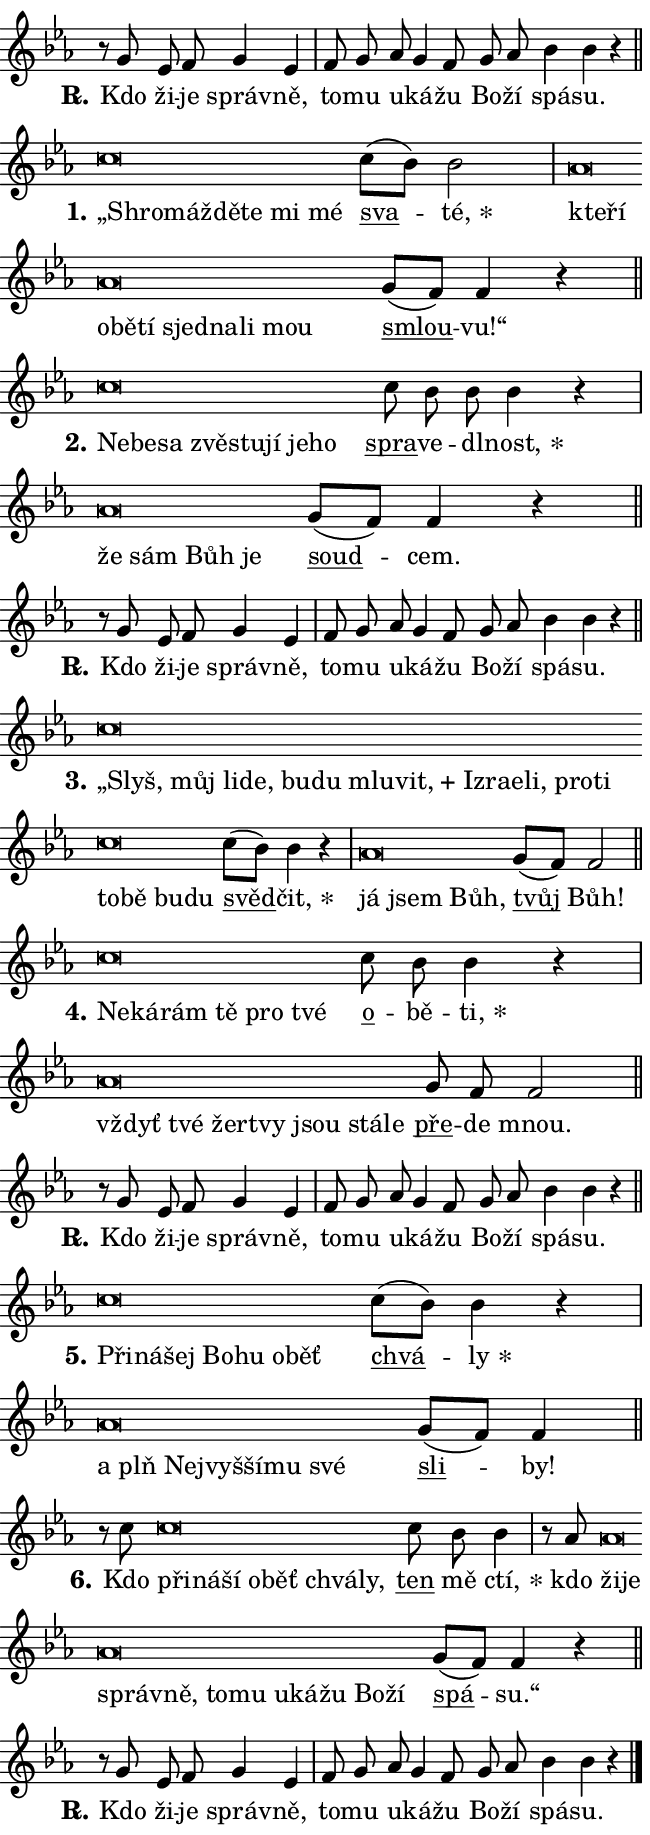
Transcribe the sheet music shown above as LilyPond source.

\version "2.24.0"
\header { tagline = "" }
\paper {
  indent = 0\cm
  top-margin = 0\cm
  right-margin = 0.13\cm % to fit lyric hyphens
  bottom-margin = 0\cm
  left-margin = 0\cm
  paper-width = 11\cm
  page-breaking = #ly:one-page-breaking
  system-system-spacing.basic-distance = #11
  score-system-spacing.basic-distance = #11
  ragged-last = ##f
}


%% Author: Thomas Morley
%% https://lists.gnu.org/archive/html/lilypond-user/2020-05/msg00002.html
#(define (line-position grob)
"Returns position of @var[grob} in current system:
   @code{'start}, if at first time-step
   @code{'end}, if at last time-step
   @code{'middle} otherwise
"
  (let* ((col (ly:item-get-column grob))
         (ln (ly:grob-object col 'left-neighbor))
         (rn (ly:grob-object col 'right-neighbor))
         (col-to-check-left (if (ly:grob? ln) ln col))
         (col-to-check-right (if (ly:grob? rn) rn col))
         (break-dir-left
           (and
             (ly:grob-property col-to-check-left 'non-musical #f)
             (ly:item-break-dir col-to-check-left)))
         (break-dir-right
           (and
             (ly:grob-property col-to-check-right 'non-musical #f)
             (ly:item-break-dir col-to-check-right))))
        (cond ((eqv? 1 break-dir-left) 'start)
              ((eqv? -1 break-dir-right) 'end)
              (else 'middle))))

#(define (tranparent-at-line-position vctor)
  (lambda (grob)
  "Relying on @code{line-position} select the relevant enry from @var{vctor}.
Used to determine transparency,"
    (case (line-position grob)
      ((end) (not (vector-ref vctor 0)))
      ((middle) (not (vector-ref vctor 1)))
      ((start) (not (vector-ref vctor 2))))))

noteHeadBreakVisibility =
#(define-music-function (break-visibility)(vector?)
"Makes @code{NoteHead}s transparent relying on @var{break-visibility}"
#{
  \override NoteHead.transparent =
    #(tranparent-at-line-position break-visibility)
#})

#(define delete-ledgers-for-transparent-note-heads
  (lambda (grob)
    "Reads whether a @code{NoteHead} is transparent.
If so this @code{NoteHead} is removed from @code{'note-heads} from
@var{grob}, which is supposed to be @code{LedgerLineSpanner}.
As a result ledgers are not printed for this @code{NoteHead}"
    (let* ((nhds-array (ly:grob-object grob 'note-heads))
           (nhds-list
             (if (ly:grob-array? nhds-array)
                 (ly:grob-array->list nhds-array)
                 '()))
           ;; Relies on the transparent-property being done before
           ;; Staff.LedgerLineSpanner.after-line-breaking is executed.
           ;; This is fragile ...
           (to-keep
             (remove
               (lambda (nhd)
                 (ly:grob-property nhd 'transparent #f))
               nhds-list)))
      ;; TODO find a better method to iterate over grob-arrays, similiar
      ;; to filter/remove etc for lists
      ;; For now rebuilt from scratch
      (set! (ly:grob-object grob 'note-heads)  '())
      (for-each
        (lambda (nhd)
          (ly:pointer-group-interface::add-grob grob 'note-heads nhd))
        to-keep))))

squashNotes = {
  \override NoteHead.X-extent = #'(-0.2 . 0.2)
  \override NoteHead.Y-extent = #'(-0.75 . 0)
  \override NoteHead.stencil =
    #(lambda (grob)
       (let ((pos (ly:grob-property grob 'staff-position)))
         (begin
           (if (< pos -7) (display "ERROR: Lower brevis then expected\n") (display ""))
           (if (<= pos -6) ly:text-interface::print ly:note-head::print))))
}
unSquashNotes = {
  \revert NoteHead.X-extent
  \revert NoteHead.Y-extent
  \revert NoteHead.stencil
}

hideNotes = \noteHeadBreakVisibility #begin-of-line-visible
unHideNotes = \noteHeadBreakVisibility #all-visible

% work-around for resetting accidentals
% https://lilypond.org/doc/v2.23/Documentation/notation/displaying-rhythms#unmetered-music
cadenzaMeasure = {
  \cadenzaOff
  \partial 1024 s1024
  \cadenzaOn
}

#(define-markup-command (accent layout props text) (markup?)
  "Underline accented syllable"
  (interpret-markup layout props
    #{\markup \override #'(offset . 4.3) \underline { #text }#}))

responsum = \markup \concat {
  "R" \hspace #-1.05 \path #0.1 #'((moveto 0 0.07) (lineto 0.9 0.8)) \hspace #0.05 "."
}

spaceSize = #0.6828661417322834 % exact space size for TeX Gyre Schola

\layout {
  \context {
    \Staff
    \remove "Time_signature_engraver"
    \override LedgerLineSpanner.after-line-breaking = #delete-ledgers-for-transparent-note-heads
  }
  \context {
    \Lyrics {
      \override LyricSpace.minimum-distance = \spaceSize
      \override LyricText.font-name = #"TeX Gyre Schola"
      \override LyricText.font-size = 1
      \override StanzaNumber.font-name = #"TeX Gyre Schola Bold"
      \override StanzaNumber.font-size = 1
    }
  }
  \context {
    \Score 
    \override NoteHead.text =
      #(lambda (grob) 
        (let ((pos (ly:grob-property grob 'staff-position)))
          #{\markup {
            \combine
              \halign #-0.55 \raise #(if (= pos -6) 0 0.5) \override #'(thickness . 2) \draw-line #'(3.2 . 0)
              \musicglyph "noteheads.sM1"
          }#}))
  }
}

% magnetic-lyrics.ily
%
%   written by
%     Jean Abou Samra <jean@abou-samra.fr>
%     Werner Lemberg <wl@gnu.org>
%
%   adapted by
%     Jiri Hon <jiri.hon@gmail.com>
%
% Version 2022-Apr-15

% https://www.mail-archive.com/lilypond-user@gnu.org/msg149350.html

#(define (Left_hyphen_pointer_engraver context)
   "Collect syllable-hyphen-syllable occurrences in lyrics and store
them in properties.  This engraver only looks to the left.  For
example, if the lyrics input is @code{foo -- bar}, it does the
following.

@itemize @bullet
@item
Set the @code{text} property of the @code{LyricHyphen} grob between
@q{foo} and @q{bar} to @code{foo}.

@item
Set the @code{left-hyphen} property of the @code{LyricText} grob with
text @q{foo} to the @code{LyricHyphen} grob between @q{foo} and
@q{bar}.
@end itemize

Use this auxiliary engraver in combination with the
@code{lyric-@/text::@/apply-@/magnetic-@/offset!} hook."
   (let ((hyphen #f)
         (text #f))
     (make-engraver
      (acknowledgers
       ((lyric-syllable-interface engraver grob source-engraver)
        (set! text grob)))
      (end-acknowledgers
       ((lyric-hyphen-interface engraver grob source-engraver)
        ;(when (not (grob::has-interface grob 'lyric-space-interface))
          (set! hyphen grob)));)
      ((stop-translation-timestep engraver)
       (when (and text hyphen)
         (ly:grob-set-object! text 'left-hyphen hyphen))
       (set! text #f)
       (set! hyphen #f)))))

#(define (lyric-text::apply-magnetic-offset! grob)
   "If the space between two syllables is less than the value in
property @code{LyricText@/.details@/.squash-threshold}, move the right
syllable to the left so that it gets concatenated with the left
syllable.

Use this function as a hook for
@code{LyricText@/.after-@/line-@/breaking} if the
@code{Left_@/hyphen_@/pointer_@/engraver} is active."
   (let ((hyphen (ly:grob-object grob 'left-hyphen #f)))
     (when hyphen
       (let ((left-text (ly:spanner-bound hyphen LEFT)))
         (when (grob::has-interface left-text 'lyric-syllable-interface)
           (let* ((common (ly:grob-common-refpoint grob left-text X))
                  (this-x-ext (ly:grob-extent grob common X))
                  (left-x-ext
                   (begin
                     ;; Trigger magnetism for left-text.
                     (ly:grob-property left-text 'after-line-breaking)
                     (ly:grob-extent left-text common X)))
                  ;; `delta` is the gap width between two syllables.
                  (delta (- (interval-start this-x-ext)
                            (interval-end left-x-ext)))
                  (details (ly:grob-property grob 'details))
                  (threshold (assoc-get 'squash-threshold details 0.2)))
             (when (< delta threshold)
               (let* (;; We have to manipulate the input text so that
                      ;; ligatures crossing syllable boundaries are not
                      ;; disabled.  For languages based on the Latin
                      ;; script this is essentially a beautification.
                      ;; However, for non-Western scripts it can be a
                      ;; necessity.
                      (lt (ly:grob-property left-text 'text))
                      (rt (ly:grob-property grob 'text))
                      (is-space (grob::has-interface hyphen 'lyric-space-interface))
                      (space (if is-space " " ""))
                      (extra-delta (if is-space spaceSize 0))
                      ;; Append new syllable.
                      (ltrt-space (if (and (string? lt) (string? rt))
                                (string-append lt space rt)
                                (make-concat-markup (list lt space rt))))
                      ;; Right-align `ltrt` to the right side.
                      (ltrt-space-markup (grob-interpret-markup
                               grob
                               (make-translate-markup
                                (cons (interval-length this-x-ext) 0)
                                (make-right-align-markup ltrt-space)))))
                 (begin
                   ;; Don't print `left-text`.
                   (ly:grob-set-property! left-text 'stencil #f)
                   ;; Set text and stencil (which holds all collected
                   ;; syllables so far) and shift it to the left.
                   (ly:grob-set-property! grob 'text ltrt-space)
                   (ly:grob-set-property! grob 'stencil ltrt-space-markup)
                   (ly:grob-translate-axis! grob (- (- delta extra-delta)) X))))))))))


#(define (lyric-hyphen::displace-bounds-first grob)
   ;; Make very sure this callback isn't triggered too early.
   (let ((left (ly:spanner-bound grob LEFT))
         (right (ly:spanner-bound grob RIGHT)))
     (ly:grob-property left 'after-line-breaking)
     (ly:grob-property right 'after-line-breaking)
     (ly:lyric-hyphen::print grob)))

squashThreshold = #0.4

\layout {
  \context {
    \Lyrics
    \consists #Left_hyphen_pointer_engraver
    \override LyricText.after-line-breaking =
      #lyric-text::apply-magnetic-offset!
    \override LyricHyphen.stencil = #lyric-hyphen::displace-bounds-first
    \override LyricText.details.squash-threshold = \squashThreshold
    \override LyricHyphen.minimum-distance = 0
    \override LyricHyphen.minimum-length = \squashThreshold
  }
}

squashText = \override LyricText.details.squash-threshold = 9999
unSquashText = \override LyricText.details.squash-threshold = \squashThreshold

leftText = \override LyricText.self-alignment-X = #LEFT
unLeftText = \revert LyricText.self-alignment-X

starOffset = #(lambda (grob) 
                (let ((x_offset (ly:self-alignment-interface::aligned-on-x-parent grob)))
                  (if (= x_offset 0) 0 (+ x_offset 1.2))))

star = #(define-music-function (syllable)(string?)
"Append star separator at the end of a syllable"
#{
  \once \override LyricText.X-offset = #starOffset
  \lyricmode { \markup {
    #syllable
    \override #'((font-name . "TeX Gyre Schola Bold")) \hspace #0.2 \lower #0.65 \larger "*"
  } }
#})

starAccent = #(define-music-function (syllable)(string?)
"Append star separator at the end of a syllable and make accent"
#{
  \once \override LyricText.X-offset = #starOffset
  \lyricmode { \markup {
    \accent #syllable
    \override #'((font-name . "TeX Gyre Schola Bold")) \hspace #0.2 \lower #0.65 \larger "*"
  } }
#})

breath = #(define-music-function (syllable)(string?)
"Append breathing indicator at the end of a syllable"
#{
  \lyricmode { \markup { #syllable "+" } }
#})

optionalBreath = #(define-music-function (syllable)(string?)
"Append optional breathing indicator at the end of a syllable"
#{
  \lyricmode { \markup { #syllable "(+)" } }
#})


\score {
    <<
        \new Voice = "melody" { \cadenzaOn \key es \major \relative { r8 g' es f g4 es \cadenzaMeasure \bar "|" f8 g \bar "" as g4 f8 \bar "" g as \bar "" bes4 bes r \cadenzaMeasure \bar "||" \break } }
        \new Lyrics \lyricsto "melody" { \lyricmode { \set stanza = \responsum
Kdo ži -- je správ -- ně, to -- mu u -- ká -- žu Bo -- ží spá -- su. } }
    >>
    \layout {}
}

\score {
    <<
        \new Voice = "melody" { \cadenzaOn \key es \major \relative { \squashNotes c''\breve*1/16 \hideNotes \breve*1/16 \bar "" \breve*1/16 \bar "" \breve*1/16 \bar "" \breve*1/16 \breve*1/16 \bar "" \unHideNotes \unSquashNotes \bar "" c8[( bes)] bes2 \cadenzaMeasure \bar "|" \squashNotes as\breve*1/16 \hideNotes \breve*1/16 \bar "" \breve*1/16 \bar "" \breve*1/16 \bar "" \breve*1/16 \bar "" \breve*1/16 \bar "" \breve*1/16 \bar "" \breve*1/16 \breve*1/16 \bar "" \unHideNotes \unSquashNotes \bar "" g8[( f)] f4 r \cadenzaMeasure \bar "||" \break } }
        \new Lyrics \lyricsto "melody" { \lyricmode { \set stanza = "1."
\leftText „Shro -- \squashText máž -- dě -- te mi mé \unLeftText \unSquashText \markup \accent sva -- \star té, \leftText kte -- \squashText ří o -- bě -- tí sjed -- na -- li mou \unLeftText \unSquashText \markup \accent smlou -- vu!“ } }
    >>
    \layout {}
}

\score {
    <<
        \new Voice = "melody" { \cadenzaOn \key es \major \relative { \squashNotes c''\breve*1/16 \hideNotes \breve*1/16 \bar "" \breve*1/16 \bar "" \breve*1/16 \bar "" \breve*1/16 \bar "" \breve*1/16 \bar "" \breve*1/16 \breve*1/16 \bar "" \unHideNotes \unSquashNotes \bar "" c8 bes bes bes4 r \cadenzaMeasure \bar "|" \squashNotes as\breve*1/16 \hideNotes \breve*1/16 \bar "" \breve*1/16 \breve*1/16 \bar "" \unHideNotes \unSquashNotes \bar "" g8[( f)] f4 r \cadenzaMeasure \bar "||" \break } }
        \new Lyrics \lyricsto "melody" { \lyricmode { \set stanza = "2."
\leftText Ne -- \squashText be -- sa zvě -- stu -- jí je -- ho \unLeftText \unSquashText \markup \accent spra -- ve -- dl -- \star nost, \leftText že \squashText sám Bůh je \unLeftText \unSquashText \markup \accent soud -- cem. } }
    >>
    \layout {}
}

\score {
    <<
        \new Voice = "melody" { \cadenzaOn \key es \major \relative { r8 g' es f g4 es \cadenzaMeasure \bar "|" f8 g \bar "" as g4 f8 \bar "" g as \bar "" bes4 bes r \cadenzaMeasure \bar "||" \break } }
        \new Lyrics \lyricsto "melody" { \lyricmode { \set stanza = \responsum
Kdo ži -- je správ -- ně, to -- mu u -- ká -- žu Bo -- ží spá -- su. } }
    >>
    \layout {}
}

\score {
    <<
        \new Voice = "melody" { \cadenzaOn \key es \major \relative { \squashNotes c''\breve*1/16 \hideNotes \breve*1/16 \bar "" \breve*1/16 \bar "" \breve*1/16 \bar "" \breve*1/16 \bar "" \breve*1/16 \bar "" \breve*1/16 \bar "" \breve*1/16 \bar "" \breve*1/16 \bar "" \breve*1/16 \bar "" \breve*1/16 \bar "" \breve*1/16 \bar "" \breve*1/16 \bar "" \breve*1/16 \bar "" \breve*1/16 \bar "" \breve*1/16 \bar "" \breve*1/16 \breve*1/16 \bar "" \unHideNotes \unSquashNotes \bar "" c8[( bes)] bes4 r \cadenzaMeasure \bar "|" \squashNotes as\breve*1/16 \hideNotes \breve*1/16 \breve*1/16 \bar "" \unHideNotes \unSquashNotes \bar "" g8[( f)] f2 \cadenzaMeasure \bar "||" \break } }
        \new Lyrics \lyricsto "melody" { \lyricmode { \set stanza = "3."
\leftText „Slyš, \squashText můj li -- de, bu -- du mlu -- \breath "vit," Iz -- ra -- e -- li, pro -- ti to -- bě bu -- du \unLeftText \unSquashText \markup \accent svěd -- \star čit, \leftText já \squashText jsem Bůh, \unLeftText \unSquashText \markup \accent tvůj Bůh! } }
    >>
    \layout {}
}

\score {
    <<
        \new Voice = "melody" { \cadenzaOn \key es \major \relative { \squashNotes c''\breve*1/16 \hideNotes \breve*1/16 \bar "" \breve*1/16 \bar "" \breve*1/16 \bar "" \breve*1/16 \breve*1/16 \bar "" \unHideNotes \unSquashNotes \bar "" c8 bes bes4 r \cadenzaMeasure \bar "|" \squashNotes as\breve*1/16 \hideNotes \breve*1/16 \bar "" \breve*1/16 \bar "" \breve*1/16 \bar "" \breve*1/16 \bar "" \breve*1/16 \breve*1/16 \bar "" \unHideNotes \unSquashNotes \bar "" g8 f f2 \cadenzaMeasure \bar "||" \break } }
        \new Lyrics \lyricsto "melody" { \lyricmode { \set stanza = "4."
\leftText Ne -- \squashText ká -- rám tě pro tvé \unLeftText \unSquashText \markup \accent o -- bě -- \star ti, \leftText vždyť \squashText tvé žer -- tvy jsou stá -- le \unLeftText \unSquashText \markup \accent pře -- de mnou. } }
    >>
    \layout {}
}

\score {
    <<
        \new Voice = "melody" { \cadenzaOn \key es \major \relative { r8 g' es f g4 es \cadenzaMeasure \bar "|" f8 g \bar "" as g4 f8 \bar "" g as \bar "" bes4 bes r \cadenzaMeasure \bar "||" \break } }
        \new Lyrics \lyricsto "melody" { \lyricmode { \set stanza = \responsum
Kdo ži -- je správ -- ně, to -- mu u -- ká -- žu Bo -- ží spá -- su. } }
    >>
    \layout {}
}

\score {
    <<
        \new Voice = "melody" { \cadenzaOn \key es \major \relative { \squashNotes c''\breve*1/16 \hideNotes \breve*1/16 \bar "" \breve*1/16 \bar "" \breve*1/16 \bar "" \breve*1/16 \bar "" \breve*1/16 \breve*1/16 \bar "" \unHideNotes \unSquashNotes \bar "" c8[( bes)] bes4 r \cadenzaMeasure \bar "|" \squashNotes as\breve*1/16 \hideNotes \breve*1/16 \bar "" \breve*1/16 \bar "" \breve*1/16 \bar "" \breve*1/16 \bar "" \breve*1/16 \breve*1/16 \bar "" \unHideNotes \unSquashNotes \bar "" g8[( f)] f4 \cadenzaMeasure \bar "||" \break } }
        \new Lyrics \lyricsto "melody" { \lyricmode { \set stanza = "5."
\leftText Při -- \squashText ná -- šej Bo -- hu o -- běť \unLeftText \unSquashText \markup \accent chvá -- \star ly \leftText a \squashText plň Nej -- vyš -- ší -- mu své \unLeftText \unSquashText \markup \accent sli -- by! } }
    >>
    \layout {}
}

\score {
    <<
        \new Voice = "melody" { \cadenzaOn \key es \major \relative { r8 c''8 \squashNotes c\breve*1/16 \hideNotes \breve*1/16 \bar "" \breve*1/16 \bar "" \breve*1/16 \bar "" \breve*1/16 \bar "" \breve*1/16 \breve*1/16 \bar "" \unHideNotes \unSquashNotes \bar "" c8 bes bes4 \cadenzaMeasure \bar "|" r8 as8 \squashNotes as\breve*1/16 \hideNotes \breve*1/16 \bar "" \breve*1/16 \bar "" \breve*1/16 \bar "" \breve*1/16 \bar "" \breve*1/16 \bar "" \breve*1/16 \bar "" \breve*1/16 \bar "" \breve*1/16 \bar "" \breve*1/16 \breve*1/16 \bar "" \unHideNotes \unSquashNotes \bar "" g8[( f)] f4 r \cadenzaMeasure \bar "||" \break } }
        \new Lyrics \lyricsto "melody" { \lyricmode { \set stanza = "6."
Kdo \leftText při -- \squashText ná -- ší o -- běť chvá -- ly, \unLeftText \unSquashText \markup \accent ten mě \star ctí, kdo \leftText ži -- \squashText je správ -- ně, to -- mu u -- ká -- žu Bo -- ží \unLeftText \unSquashText \markup \accent spá -- su.“ } }
    >>
    \layout {}
}

\score {
    <<
        \new Voice = "melody" { \cadenzaOn \key es \major \relative { r8 g' es f g4 es \cadenzaMeasure \bar "|" f8 g \bar "" as g4 f8 \bar "" g as \bar "" bes4 bes r \cadenzaMeasure \bar "||" \break } \bar "|." }
        \new Lyrics \lyricsto "melody" { \lyricmode { \set stanza = \responsum
Kdo ži -- je správ -- ně, to -- mu u -- ká -- žu Bo -- ží spá -- su. } }
    >>
    \layout {}
}
